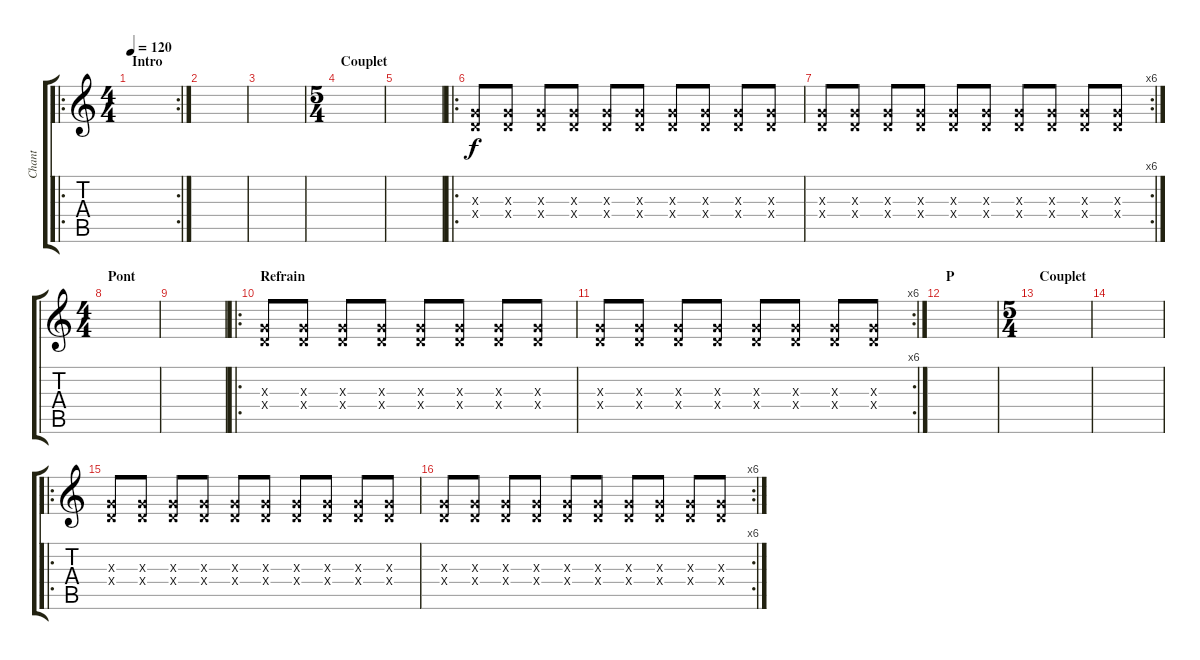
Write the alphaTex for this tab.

\track ("Chant" "Chant") {instrument guitarharmonics}
\staff {score tabs}
\tuning (E4 B3 G3 D3 A2 E2) {hide}
\ro
\rc 2
\ts (4 4)
\section ("" "Intro")
\tempo 120
\clef g2
\ks c
|
|
|
\ts (5 4)
\section ("" "Couplet")
|
|
\ro
(0.3{x} 0.4{x}).8 (0.3{x} 0.4{x}).8 (0.3{x} 0.4{x}).8 (0.3{x} 0.4{x}).8 (0.3{x} 0.4{x}).8 (0.3{x} 0.4{x}).8 (0.3{x} 0.4{x}).8 (0.3{x} 0.4{x}).8 (0.3{x} 0.4{x}).8 (0.3{x} 0.4{x}).8 |
\rc 6
(0.3{x} 0.4{x}).8 (0.3{x} 0.4{x}).8 (0.3{x} 0.4{x}).8 (0.3{x} 0.4{x}).8 (0.3{x} 0.4{x}).8 (0.3{x} 0.4{x}).8 (0.3{x} 0.4{x}).8 (0.3{x} 0.4{x}).8 (0.3{x} 0.4{x}).8 (0.3{x} 0.4{x}).8 |
\ts (4 4)
\section ("" "Pont")
|
|
\ro
\section ("" "Refrain")
(0.3{x} 0.4{x}).8 (0.3{x} 0.4{x}).8 (0.3{x} 0.4{x}).8 (0.3{x} 0.4{x}).8 (0.3{x} 0.4{x}).8 (0.3{x} 0.4{x}).8 (0.3{x} 0.4{x}).8 (0.3{x} 0.4{x}).8 |
\rc 6
(0.3{x} 0.4{x}).8 (0.3{x} 0.4{x}).8 (0.3{x} 0.4{x}).8 (0.3{x} 0.4{x}).8 (0.3{x} 0.4{x}).8 (0.3{x} 0.4{x}).8 (0.3{x} 0.4{x}).8 (0.3{x} 0.4{x}).8 |
\section ("" "P")
|
\ts (5 4)
\section ("" "Couplet")
|
|
\ro
(0.3{x} 0.4{x}).8 (0.3{x} 0.4{x}).8 (0.3{x} 0.4{x}).8 (0.3{x} 0.4{x}).8 (0.3{x} 0.4{x}).8 (0.3{x} 0.4{x}).8 (0.3{x} 0.4{x}).8 (0.3{x} 0.4{x}).8 (0.3{x} 0.4{x}).8 (0.3{x} 0.4{x}).8 |
\rc 6
(0.3{x} 0.4{x}).8 (0.3{x} 0.4{x}).8 (0.3{x} 0.4{x}).8 (0.3{x} 0.4{x}).8 (0.3{x} 0.4{x}).8 (0.3{x} 0.4{x}).8 (0.3{x} 0.4{x}).8 (0.3{x} 0.4{x}).8 (0.3{x} 0.4{x}).8 (0.3{x} 0.4{x}).8
